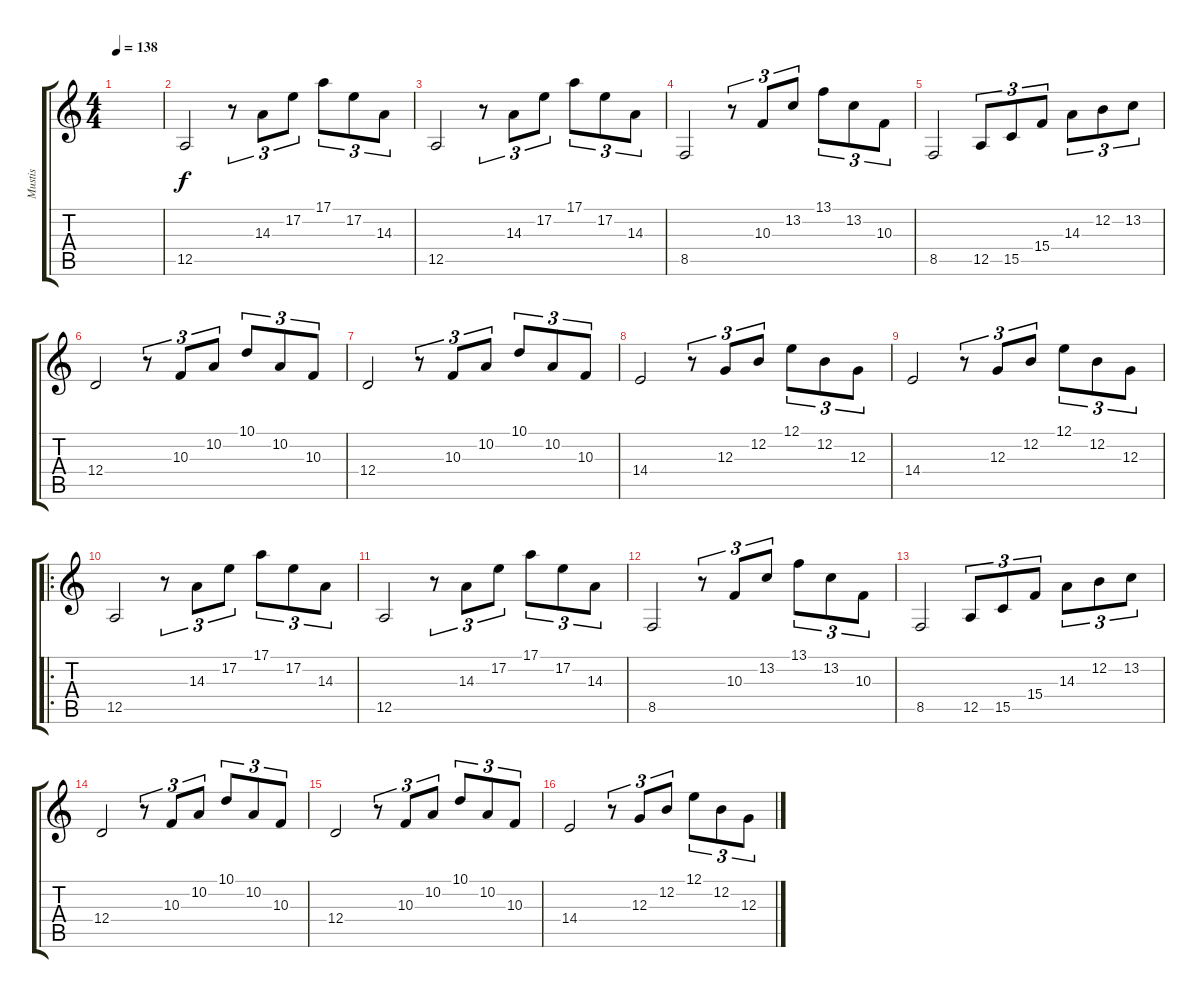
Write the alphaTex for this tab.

\track ("Mustis" "Mustis") {instrument acousticgrandpiano}
\staff {score tabs}
\tuning (E4 B3 G3 D3 A2 E2) {hide}
\ts (4 4)
\tempo 138
\tempo 148
\tempo 138
\clef g2
\ks c
|
12.5.2 r.8{tu (3 2)} 14.3.8{tu (3 2)} 17.2.8{tu (3 2)} 17.1.8{tu (3 2)} 17.2.8{tu (3 2)} 14.3.8{tu (3 2)} |
12.5.2 r.8{tu (3 2)} 14.3.8{tu (3 2)} 17.2.8{tu (3 2)} 17.1.8{tu (3 2)} 17.2.8{tu (3 2)} 14.3.8{tu (3 2)} |
8.5.2 r.8{tu (3 2)} 10.3.8{tu (3 2)} 13.2.8{tu (3 2)} 13.1.8{tu (3 2)} 13.2.8{tu (3 2)} 10.3.8{tu (3 2)} |
8.5.2 12.5.8{tu (3 2)} 15.5.8{tu (3 2)} 15.4.8{tu (3 2)} 14.3.8{tu (3 2)} 12.2.8{tu (3 2)} 13.2.8{tu (3 2)} |
12.4.2 r.8{tu (3 2)} 10.3.8{tu (3 2)} 10.2.8{tu (3 2)} 10.1.8{tu (3 2)} 10.2.8{tu (3 2)} 10.3.8{tu (3 2)} |
12.4.2 r.8{tu (3 2)} 10.3.8{tu (3 2)} 10.2.8{tu (3 2)} 10.1.8{tu (3 2)} 10.2.8{tu (3 2)} 10.3.8{tu (3 2)} |
14.4.2 r.8{tu (3 2)} 12.3.8{tu (3 2)} 12.2.8{tu (3 2)} 12.1.8{tu (3 2)} 12.2.8{tu (3 2)} 12.3.8{tu (3 2)} |
14.4.2 r.8{tu (3 2)} 12.3.8{tu (3 2)} 12.2.8{tu (3 2)} 12.1.8{tu (3 2)} 12.2.8{tu (3 2)} 12.3.8{tu (3 2)} |
\ro
12.5.2 r.8{tu (3 2)} 14.3.8{tu (3 2)} 17.2.8{tu (3 2)} 17.1.8{tu (3 2)} 17.2.8{tu (3 2)} 14.3.8{tu (3 2)} |
12.5.2 r.8{tu (3 2)} 14.3.8{tu (3 2)} 17.2.8{tu (3 2)} 17.1.8{tu (3 2)} 17.2.8{tu (3 2)} 14.3.8{tu (3 2)} |
8.5.2 r.8{tu (3 2)} 10.3.8{tu (3 2)} 13.2.8{tu (3 2)} 13.1.8{tu (3 2)} 13.2.8{tu (3 2)} 10.3.8{tu (3 2)} |
8.5.2 12.5.8{tu (3 2)} 15.5.8{tu (3 2)} 15.4.8{tu (3 2)} 14.3.8{tu (3 2)} 12.2.8{tu (3 2)} 13.2.8{tu (3 2)} |
12.4.2 r.8{tu (3 2)} 10.3.8{tu (3 2)} 10.2.8{tu (3 2)} 10.1.8{tu (3 2)} 10.2.8{tu (3 2)} 10.3.8{tu (3 2)} |
12.4.2 r.8{tu (3 2)} 10.3.8{tu (3 2)} 10.2.8{tu (3 2)} 10.1.8{tu (3 2)} 10.2.8{tu (3 2)} 10.3.8{tu (3 2)} |
14.4.2 r.8{tu (3 2)} 12.3.8{tu (3 2)} 12.2.8{tu (3 2)} 12.1.8{tu (3 2)} 12.2.8{tu (3 2)} 12.3.8{tu (3 2)}
